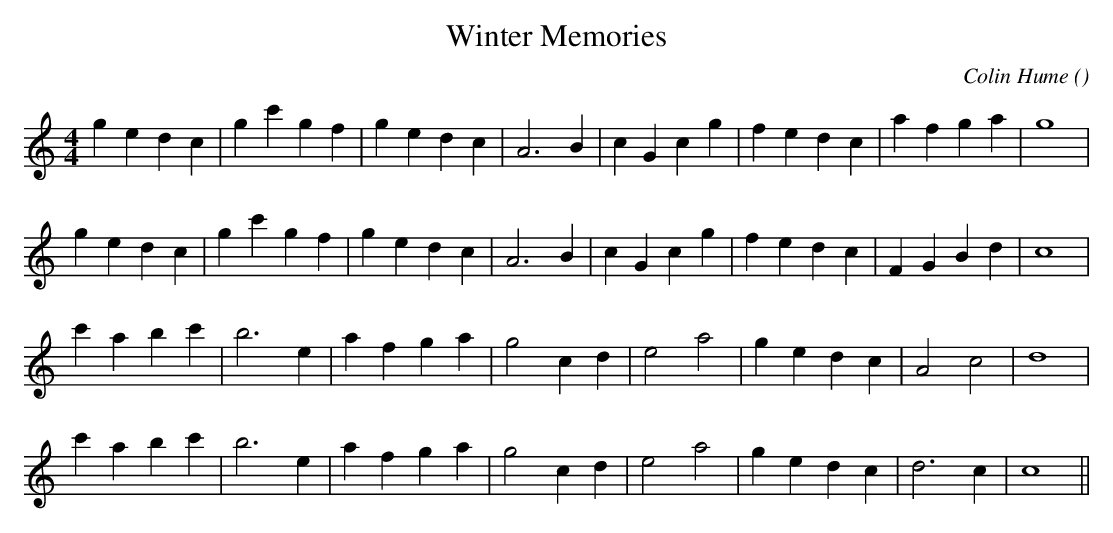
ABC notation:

X:1
T: Winter Memories
C:Colin Hume
O:
M:4/4
K:C
K:C
M:4/4
L:1/16
g4 e4 d4 c4 |g4 c'4 g4 f4 |g4 e4 d4 c4 |A12 B4 |c4 G4 c4 g4 |f4 e4 d4 c4 |a4 f4 g4 a4 |g16 |
g4 e4 d4 c4 |g4 c'4 g4 f4 |g4 e4 d4 c4 |A12 B4 |c4 G4 c4 g4 |f4 e4 d4 c4 |F4 G4 B4 d4 |c16 |
c'4 a4 b4 c'4 |b12 e4 |a4 f4 g4 a4 |g8 c4 d4 |e8 a8 |g4 e4 d4 c4 |A8 c8 |d16 |
c'4 a4 b4 c'4 |b12 e4 |a4 f4 g4 a4 |g8 c4 d4 |e8 a8 |g4 e4 d4 c4 |d12 c4 |c16 ||
